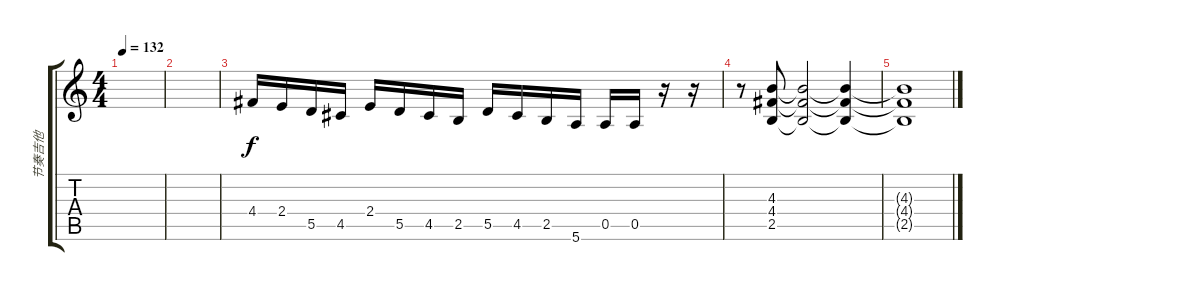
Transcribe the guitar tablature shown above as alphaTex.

\track ("节奏吉他" "节奏吉他") {instrument distortionguitar}
\staff {score tabs}
\tuning (E4 B3 G3 D3 A2 E2) {hide}
\ts (4 4)
\tempo 132
\clef g2
\ks c
|
|
4.4.16 2.4.16 5.5.16 4.5.16 2.4.16 5.5.16 4.5.16 2.5.16 5.5.16 4.5.16 2.5.16 5.6.16 0.5.16 0.5.16 r.16 r.16 |
r.8 (4.3 4.4 2.5).8 (4.3{t} 4.4{t} 2.5{t}).2 (4.3{t} 4.4{t} 2.5{t}).4 |
(4.3{t} 4.4{t} 2.5{t}).1
